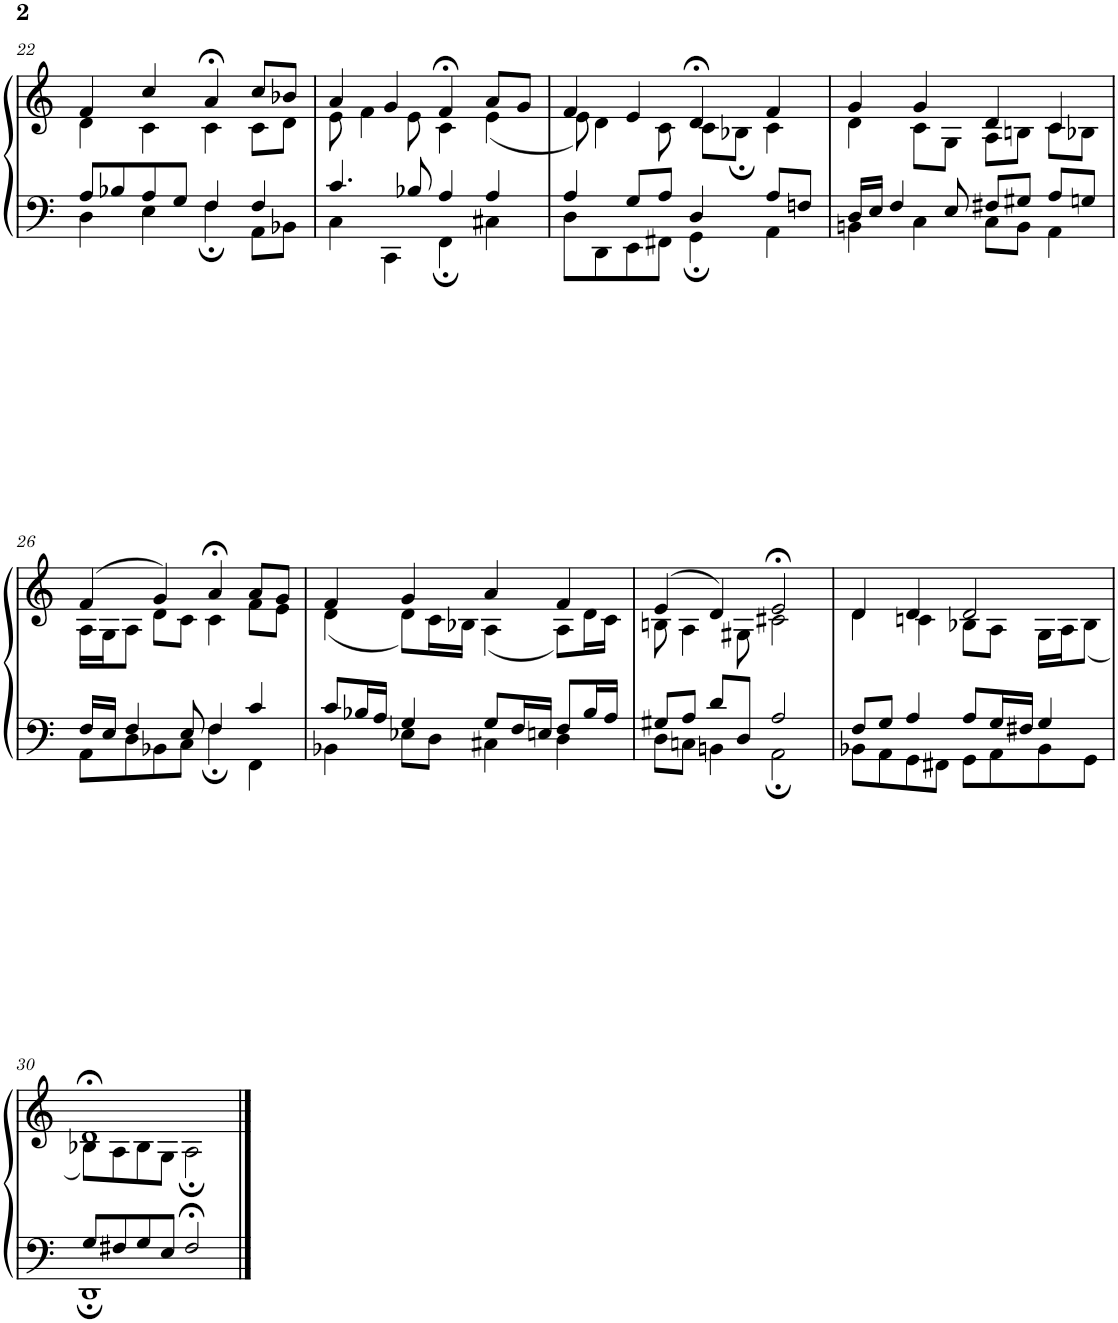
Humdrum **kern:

**kern	**kern
*part1	*part1
*staff2	*staff1
*I"S,A	*
!!LO:PB:g=z
*clefF4	*clefG2
*k[]	*k[]
*M4/4	*M4/4
*met(c)	*met(c)
=22	=22
*^	*^
8A/L	4D\	4f/	4d\
8B-X/	.	.	.
8A/	4E\	4cc/	4c\
8G/J	.	.	.
4F/	4F;\	4a;</	4c\
4F/	8AA\L	8cc/L	8c\L
.	8BB-X\J	8b-X/J	8d\J
=23	=23	=23	=23
4.c/	4C\	4a/	8e\
.	.	.	4f\
.	4CC\	4g/	.
8B-X/	.	.	8e\
4A/	4FF;\	4f;</	4c\
4A/	4C#X\	8a/L	(<4e\
.	.	8g/J	.
=24	=24	=24	=24
4A/	8D\L	4f/	8e\)
.	8DD\	.	4d\
8G/L	8EE\	4e/	.
8A/J	8FF#X\J	.	8c\
4D/	4GG;\	4d;</	8c\L
.	.	.	8B-X;\J
8A/L	4AA\	4f/	4c\
8Fn/J	.	.	.
=25	=25	=25	=25
16D/LL	4BBn\	4g/	4d\
16E/JJ	.	.	.
4F/	.	.	.
.	4C\	4g/	8c\L
8E/	.	.	8G\J
8F#X/L	8C\L	4d/	8A\L
8G#X/J	8BB\J	.	8Bn\J
8A/L	4AA\	4c/	8c\L
8Gn/J	.	.	8B-X\J
!!LO:LB:g=z	!!
=26	=26	=26	=26
16F/LL	8AA\L	(>4f/	16A\LL
16E/JJ	.	.	16G\J
4F/	8D\	.	8A\J
.	8BB-X\	4g/)	8d\L
8E/	8C\J	.	8c\J
4F/	4F;\	4a;</	4c\
4c/	4FF\	8a/L	8f\L
.	.	8g/J	8e\J
=27	=27	=27	=27
8c/L	4BB-X\	4f/	(<4d\
16B-X/L	.	.	.
16A/JJ	.	.	.
4G/	8E-X\L	4g/	8d\L)
.	8D\J	.	16c\L
.	.	.	16B-X\JJ
8G/L	4C#X\	4a/	(<4A\
16F/L	.	.	.
16En/JJ	.	.	.
8F/L	4D\	4f/	8A\L)
16B-/L	.	.	16d\L
16A/JJ	.	.	16c\JJ
=28	=28	=28	=28
8G#X/L	8D\L	(>4e/	8Bn\
8A/J	8Cn\J	.	4A\
8d/L	4BBn\	4d/)	.
8D/J	.	.	8G#X\
2A/	2AA;\	2e;</	2c#X\
=29	=29	=29	=29
8F/L	8BB-X\L	4d/	4d\
8G/J	8AA\	.	.
4A/	8GG\	4d/	4cn\
.	8FF#X\J	.	.
8A/L	8GG\L	2d/	8B-X\L
16G/L	8AA\	.	8A\J
16F#X/JJ	.	.	.
4G/	8BB-\	.	16G\LL
.	.	.	16A\J
.	8GG\J	.	(<8B-\J
!!LO:LB:g=z	!!
=30	=30	=30	=30
8G/L	1DD;	1d;<	8B-X\L)
8F#X/	.	.	8A\
8G/	.	.	8B-\
8E/J	.	.	8G\J
2F#;</	.	.	2A;\
*v	*v	*	*
*	*v	*v
==	==
*-	*-
